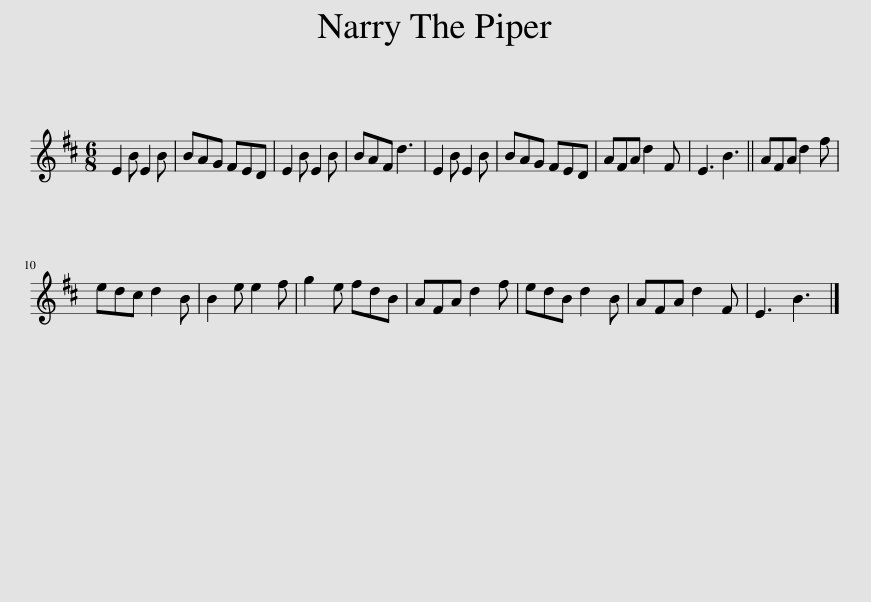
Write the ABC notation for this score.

X:1
L:1/8
M:6/8
I:linebreak $
K:D
V:1 treble
V:1
 E2 B E2 B | BAG FED | E2 B E2 B | BAF d3 | E2 B E2 B | %5
 BAG FED | AFA d2 F | E3 B3 || AFA d2 f |$ edc d2 B | %10
 B2 e e2 f | g2 e fdB | AFA d2 f | edB d2 B | AFA d2 F | %15
 E3 B3 |] %16
